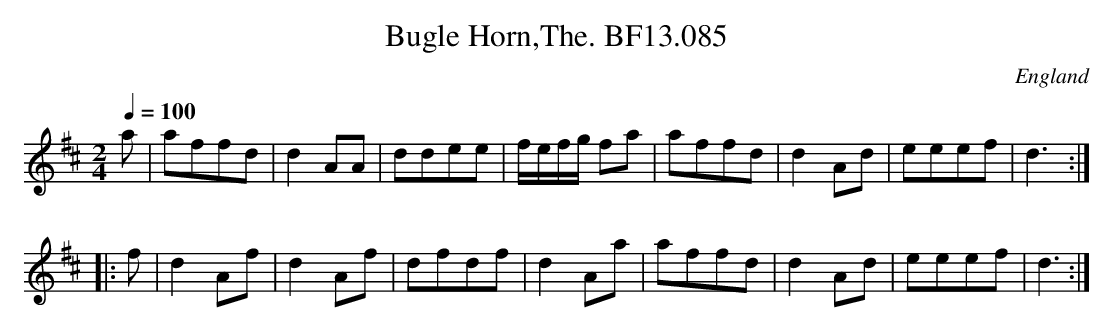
X:1
T:Bugle Horn,The. BF13.085
L:1/8
M:2/4
O:England
Q:1/4=100
K:D major
a|affd|d2AA|ddee|f/2e/2f/2g/2 fa|affd|d2Ad|eeef|d3:|!
|:f|d2Af|d2Af|dfdf|d2Aa|affd|d2Ad|eeef|d3:|
